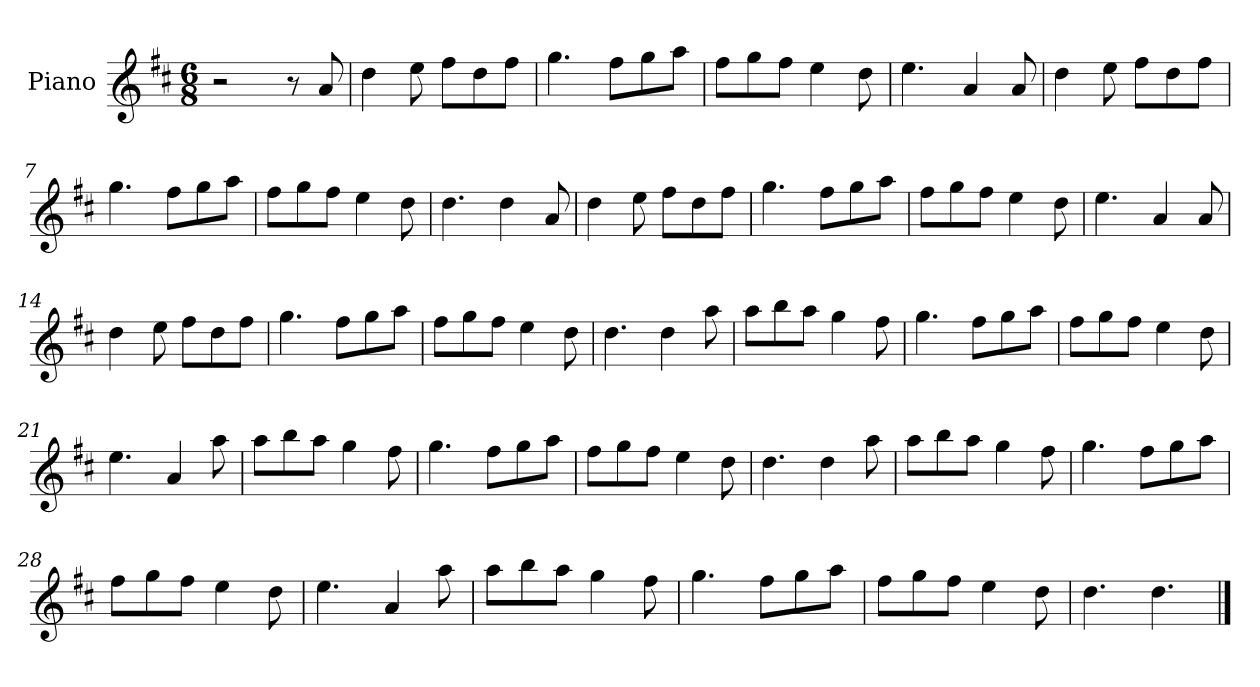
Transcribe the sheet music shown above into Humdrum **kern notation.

**kern
*part1
*staff1
*I"Piano
*I'Pno
*clefG2
*k[f#c#]
*M6/8
=1
2r
8r
8a/
=2
4dd\
8ee\
8ff#\L
8dd\
8ff#\J
=3
4.gg\
8ff#\L
8gg\
8aa\J
=4
8ff#\L
8gg\
8ff#\J
4ee\
8dd\
=5
4.ee\
4a/
8a/
=6
4dd\
8ee\
8ff#\L
8dd\
8ff#\J
=7
4.gg\
8ff#\L
8gg\
8aa\J
=8
8ff#\L
8gg\
8ff#\J
4ee\
8dd\
=9
4.dd\
4dd\
8a/
=10
4dd\
8ee\
8ff#\L
8dd\
8ff#\J
=11
4.gg\
8ff#\L
8gg\
8aa\J
=12
8ff#\L
8gg\
8ff#\J
4ee\
8dd\
=13
4.ee\
4a/
8a/
=14
4dd\
8ee\
8ff#\L
8dd\
8ff#\J
=15
4.gg\
8ff#\L
8gg\
8aa\J
=16
8ff#\L
8gg\
8ff#\J
4ee\
8dd\
=17
4.dd\
4dd\
8aa\
=18
8aa\L
8bb\
8aa\J
4gg\
8ff#\
=19
4.gg\
8ff#\L
8gg\
8aa\J
=20
8ff#\L
8gg\
8ff#\J
4ee\
8dd\
=21
4.ee\
4a/
8aa\
=22
8aa\L
8bb\
8aa\J
4gg\
8ff#\
=23
4.gg\
8ff#\L
8gg\
8aa\J
=24
8ff#\L
8gg\
8ff#\J
4ee\
8dd\
=25
4.dd\
4dd\
8aa\
=26
8aa\L
8bb\
8aa\J
4gg\
8ff#\
=27
4.gg\
8ff#\L
8gg\
8aa\J
=28
8ff#\L
8gg\
8ff#\J
4ee\
8dd\
=29
4.ee\
4a/
8aa\
=30
8aa\L
8bb\
8aa\J
4gg\
8ff#\
=31
4.gg\
8ff#\L
8gg\
8aa\J
=32
8ff#\L
8gg\
8ff#\J
4ee\
8dd\
=33
4.dd\
4.dd\
==
*-
